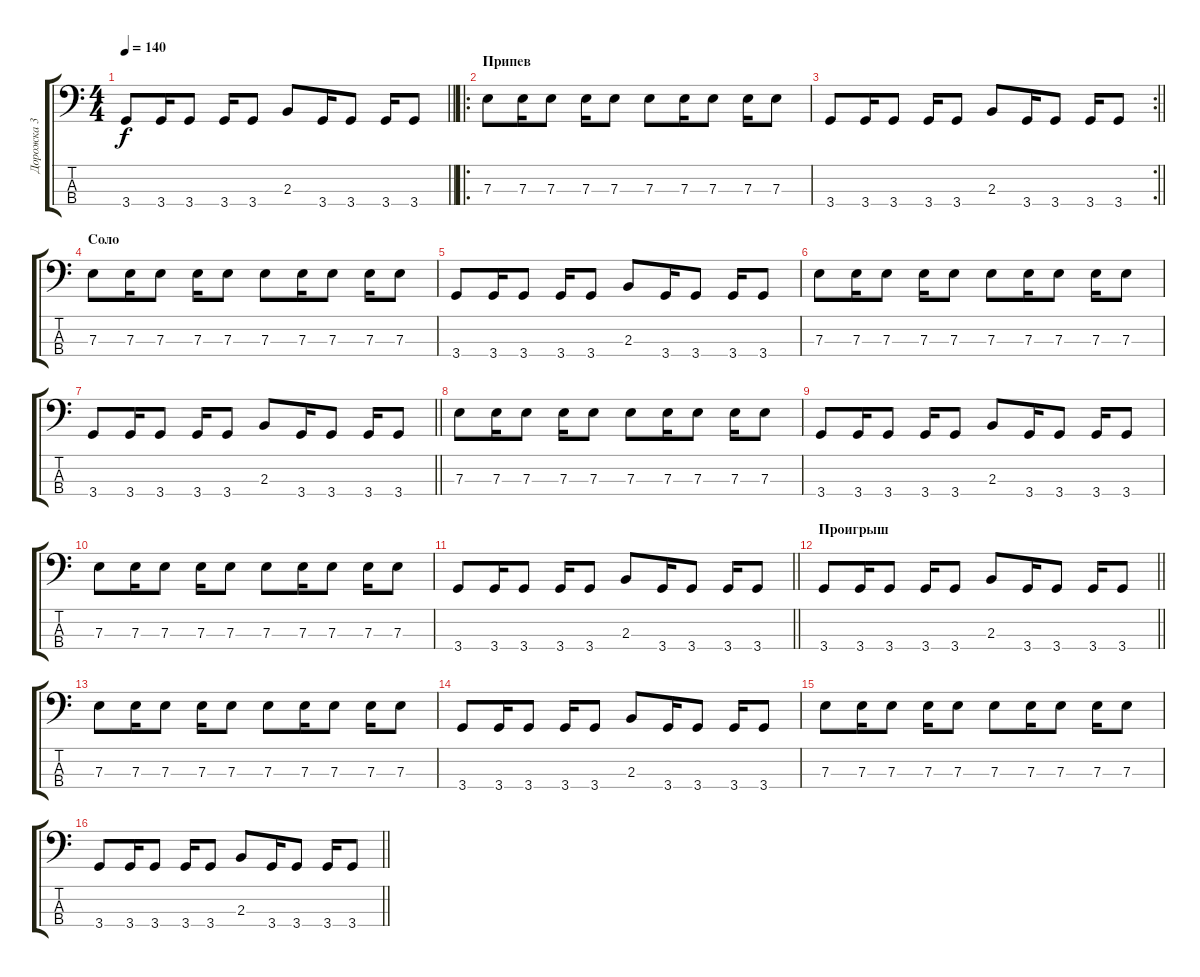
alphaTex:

\track ("Дорожка 3" "Дорожка 3") {instrument electricbassfinger}
\staff {score tabs}
\tuning (G2 D2 A1 E1) {hide}
\ts (4 4)
\tempo 140
\clef f4
\barLineRight lightlight
\ks c
3.4.8{dy f} 3.4.16 3.4.8 3.4.16 3.4.8 2.3.8 3.4.16 3.4.8 3.4.16 3.4.8 |
\ro
\section ("" "Припев")
7.3.8 7.3.16 7.3.8 7.3.16 7.3.8 7.3.8 7.3.16 7.3.8 7.3.16 7.3.8 |
\rc 2
\barLineRight lightlight
3.4.8 3.4.16 3.4.8 3.4.16 3.4.8 2.3.8 3.4.16 3.4.8 3.4.16 3.4.8 |
\section ("" "Соло")
7.3.8 7.3.16 7.3.8 7.3.16 7.3.8 7.3.8 7.3.16 7.3.8 7.3.16 7.3.8 |
3.4.8 3.4.16 3.4.8 3.4.16 3.4.8 2.3.8 3.4.16 3.4.8 3.4.16 3.4.8 |
7.3.8 7.3.16 7.3.8 7.3.16 7.3.8 7.3.8 7.3.16 7.3.8 7.3.16 7.3.8 |
\barLineRight lightlight
3.4.8 3.4.16 3.4.8 3.4.16 3.4.8 2.3.8 3.4.16 3.4.8 3.4.16 3.4.8 |
7.3.8 7.3.16 7.3.8 7.3.16 7.3.8 7.3.8 7.3.16 7.3.8 7.3.16 7.3.8 |
3.4.8 3.4.16 3.4.8 3.4.16 3.4.8 2.3.8 3.4.16 3.4.8 3.4.16 3.4.8 |
7.3.8 7.3.16 7.3.8 7.3.16 7.3.8 7.3.8 7.3.16 7.3.8 7.3.16 7.3.8 |
\barLineRight lightlight
3.4.8 3.4.16 3.4.8 3.4.16 3.4.8 2.3.8 3.4.16 3.4.8 3.4.16 3.4.8 |
\section ("" "Проигрыш")
\barLineRight lightlight
3.4.8 3.4.16 3.4.8 3.4.16 3.4.8 2.3.8 3.4.16 3.4.8 3.4.16 3.4.8 |
7.3.8 7.3.16 7.3.8 7.3.16 7.3.8 7.3.8 7.3.16 7.3.8 7.3.16 7.3.8 |
3.4.8 3.4.16 3.4.8 3.4.16 3.4.8 2.3.8 3.4.16 3.4.8 3.4.16 3.4.8 |
7.3.8 7.3.16 7.3.8 7.3.16 7.3.8 7.3.8 7.3.16 7.3.8 7.3.16 7.3.8 |
\barLineRight lightlight
3.4.8 3.4.16 3.4.8 3.4.16 3.4.8 2.3.8 3.4.16 3.4.8 3.4.16 3.4.8
